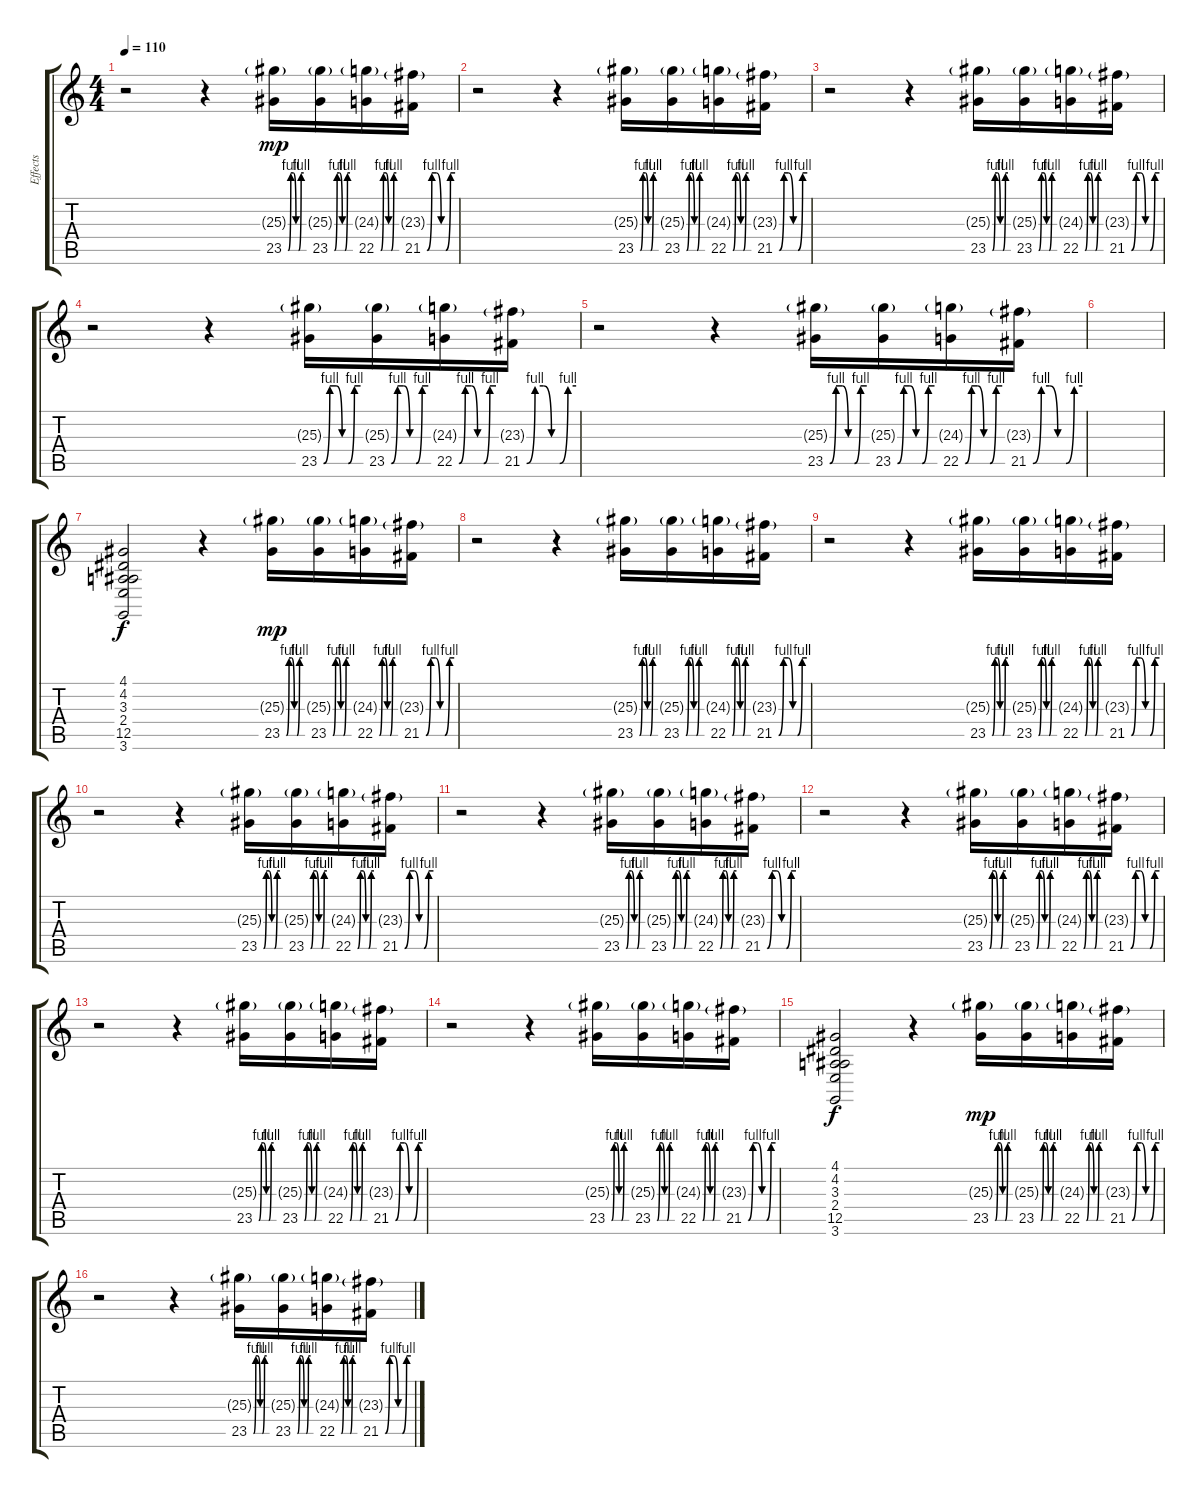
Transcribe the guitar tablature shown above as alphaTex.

\track ("Effects" "Effects") {instrument viola}
\staff {score tabs}
\tuning (E4 B3 G3 D3 A2 E2) {hide}
\ts (4 4)
\tempo 110
\clef g2
\ks c
r.2{dy mp} r.4 (25.3{g} 23.5{be (custom 0 0 10 4 20 4 30 0 40 0 50 4 60 4)}).16 (25.3{g} 23.5{be (custom 0 0 10 4 20 4 30 0 40 0 50 4 60 4)}).16 (24.3{g} 22.5{be (custom 0 0 10 4 20 4 30 0 40 0 50 4 60 4)}).16 (23.3{g} 21.5{be (custom 0 0 10 4 20 4 30 0 40 0 50 4 60 4)}).16 |
r.2 r.4 (25.3{g} 23.5{be (custom 0 0 10 4 20 4 30 0 40 0 50 4 60 4)}).16 (25.3{g} 23.5{be (custom 0 0 10 4 20 4 30 0 40 0 50 4 60 4)}).16 (24.3{g} 22.5{be (custom 0 0 10 4 20 4 30 0 40 0 50 4 60 4)}).16 (23.3{g} 21.5{be (custom 0 0 10 4 20 4 30 0 40 0 50 4 60 4)}).16 |
r.2 r.4 (25.3{g} 23.5{be (custom 0 0 10 4 20 4 30 0 40 0 50 4 60 4)}).16 (25.3{g} 23.5{be (custom 0 0 10 4 20 4 30 0 40 0 50 4 60 4)}).16 (24.3{g} 22.5{be (custom 0 0 10 4 20 4 30 0 40 0 50 4 60 4)}).16 (23.3{g} 21.5{be (custom 0 0 10 4 20 4 30 0 40 0 50 4 60 4)}).16 |
r.2 r.4 (25.3{g} 23.5{be (custom 0 0 10 4 20 4 30 0 40 0 50 4 60 4)}).16 (25.3{g} 23.5{be (custom 0 0 10 4 20 4 30 0 40 0 50 4 60 4)}).16 (24.3{g} 22.5{be (custom 0 0 10 4 20 4 30 0 40 0 50 4 60 4)}).16 (23.3{g} 21.5{be (custom 0 0 10 4 20 4 30 0 40 0 50 4 60 4)}).16 |
r.2 r.4 (25.3{g} 23.5{be (custom 0 0 10 4 20 4 30 0 40 0 50 4 60 4)}).16 (25.3{g} 23.5{be (custom 0 0 10 4 20 4 30 0 40 0 50 4 60 4)}).16 (24.3{g} 22.5{be (custom 0 0 10 4 20 4 30 0 40 0 50 4 60 4)}).16 (23.3{g} 21.5{be (custom 0 0 10 4 20 4 30 0 40 0 50 4 60 4)}).16 |
|
(4.1 4.2 3.3 2.4 12.5 3.6).2{dy f volume 7 instrument gunshot} r.4 (25.3{g} 23.5{be (custom 0 0 10 4 20 4 30 0 40 0 50 4 60 4)}).16{dy mp volume 5 instrument viola} (25.3{g} 23.5{be (custom 0 0 10 4 20 4 30 0 40 0 50 4 60 4)}).16 (24.3{g} 22.5{be (custom 0 0 10 4 20 4 30 0 40 0 50 4 60 4)}).16 (23.3{g} 21.5{be (custom 0 0 10 4 20 4 30 0 40 0 50 4 60 4)}).16 |
r.2 r.4 (25.3{g} 23.5{be (custom 0 0 10 4 20 4 30 0 40 0 50 4 60 4)}).16 (25.3{g} 23.5{be (custom 0 0 10 4 20 4 30 0 40 0 50 4 60 4)}).16 (24.3{g} 22.5{be (custom 0 0 10 4 20 4 30 0 40 0 50 4 60 4)}).16 (23.3{g} 21.5{be (custom 0 0 10 4 20 4 30 0 40 0 50 4 60 4)}).16 |
r.2 r.4 (25.3{g} 23.5{be (custom 0 0 10 4 20 4 30 0 40 0 50 4 60 4)}).16 (25.3{g} 23.5{be (custom 0 0 10 4 20 4 30 0 40 0 50 4 60 4)}).16 (24.3{g} 22.5{be (custom 0 0 10 4 20 4 30 0 40 0 50 4 60 4)}).16 (23.3{g} 21.5{be (custom 0 0 10 4 20 4 30 0 40 0 50 4 60 4)}).16 |
r.2 r.4 (25.3{g} 23.5{be (custom 0 0 10 4 20 4 30 0 40 0 50 4 60 4)}).16 (25.3{g} 23.5{be (custom 0 0 10 4 20 4 30 0 40 0 50 4 60 4)}).16 (24.3{g} 22.5{be (custom 0 0 10 4 20 4 30 0 40 0 50 4 60 4)}).16 (23.3{g} 21.5{be (custom 0 0 10 4 20 4 30 0 40 0 50 4 60 4)}).16 |
r.2 r.4 (25.3{g} 23.5{be (custom 0 0 10 4 20 4 30 0 40 0 50 4 60 4)}).16 (25.3{g} 23.5{be (custom 0 0 10 4 20 4 30 0 40 0 50 4 60 4)}).16 (24.3{g} 22.5{be (custom 0 0 10 4 20 4 30 0 40 0 50 4 60 4)}).16 (23.3{g} 21.5{be (custom 0 0 10 4 20 4 30 0 40 0 50 4 60 4)}).16 |
r.2 r.4 (25.3{g} 23.5{be (custom 0 0 10 4 20 4 30 0 40 0 50 4 60 4)}).16 (25.3{g} 23.5{be (custom 0 0 10 4 20 4 30 0 40 0 50 4 60 4)}).16 (24.3{g} 22.5{be (custom 0 0 10 4 20 4 30 0 40 0 50 4 60 4)}).16 (23.3{g} 21.5{be (custom 0 0 10 4 20 4 30 0 40 0 50 4 60 4)}).16 |
r.2 r.4 (25.3{g} 23.5{be (custom 0 0 10 4 20 4 30 0 40 0 50 4 60 4)}).16 (25.3{g} 23.5{be (custom 0 0 10 4 20 4 30 0 40 0 50 4 60 4)}).16 (24.3{g} 22.5{be (custom 0 0 10 4 20 4 30 0 40 0 50 4 60 4)}).16 (23.3{g} 21.5{be (custom 0 0 10 4 20 4 30 0 40 0 50 4 60 4)}).16 |
r.2 r.4 (25.3{g} 23.5{be (custom 0 0 10 4 20 4 30 0 40 0 50 4 60 4)}).16 (25.3{g} 23.5{be (custom 0 0 10 4 20 4 30 0 40 0 50 4 60 4)}).16 (24.3{g} 22.5{be (custom 0 0 10 4 20 4 30 0 40 0 50 4 60 4)}).16 (23.3{g} 21.5{be (custom 0 0 10 4 20 4 30 0 40 0 50 4 60 4)}).16 |
(4.1 4.2 3.3 2.4 12.5 3.6).2{dy f volume 7 instrument gunshot} r.4 (25.3{g} 23.5{be (custom 0 0 10 4 20 4 30 0 40 0 50 4 60 4)}).16{dy mp volume 5 instrument viola} (25.3{g} 23.5{be (custom 0 0 10 4 20 4 30 0 40 0 50 4 60 4)}).16 (24.3{g} 22.5{be (custom 0 0 10 4 20 4 30 0 40 0 50 4 60 4)}).16 (23.3{g} 21.5{be (custom 0 0 10 4 20 4 30 0 40 0 50 4 60 4)}).16 |
r.2 r.4 (25.3{g} 23.5{be (custom 0 0 10 4 20 4 30 0 40 0 50 4 60 4)}).16 (25.3{g} 23.5{be (custom 0 0 10 4 20 4 30 0 40 0 50 4 60 4)}).16 (24.3{g} 22.5{be (custom 0 0 10 4 20 4 30 0 40 0 50 4 60 4)}).16 (23.3{g} 21.5{be (custom 0 0 10 4 20 4 30 0 40 0 50 4 60 4)}).16
